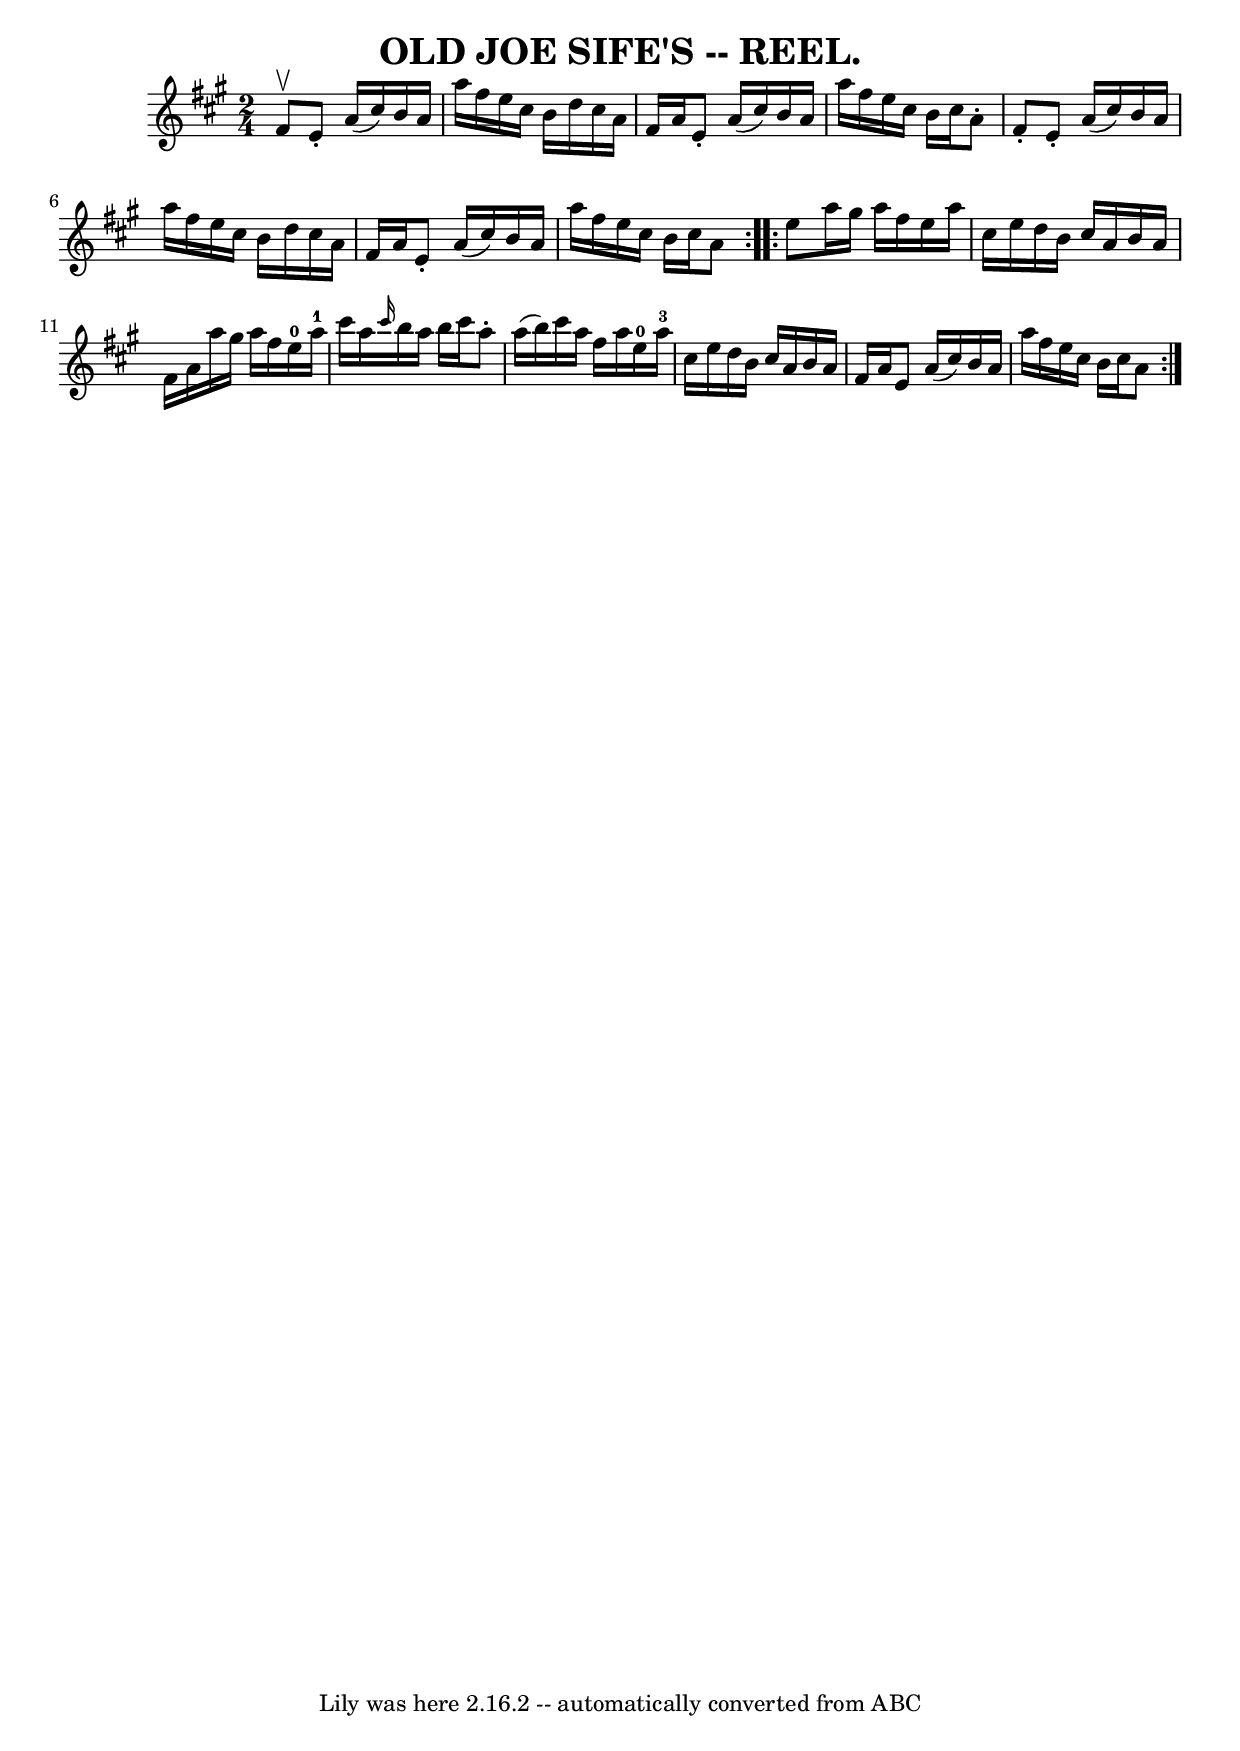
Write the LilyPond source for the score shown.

\version "2.16.2"
\include "Mammoth.ily"
\header {
  %% book = "Coles pg. 30.7"
  crossRefNumber = "15"
  footnotes = ""
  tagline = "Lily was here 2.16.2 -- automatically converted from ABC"
  title = "OLD JOE SIFE'S -- REEL."

}
voicedefault =  {



  \repeat volta 2 {

    \time 2/4 
    \key a \major
    fis'8^\upbow |
    e'8 -. a'16 (cis''16  -) b'16 a'16 a''16 fis''16  |
    e''16 cis''16 b'16    
    d''16 cis''16 a'16 fis'16 a'16  |
    e'8 -. a'16 (
    cis''16) b'16 a'16 a''16 fis''16  |
    e''16 cis''16    
    b'16 cis''16 a'8 -. fis'8 -. |
    e'8 -. a'16 (cis''16) 
    b'16 a'16 a''16 fis''16  |
    e''16 cis''16 b'16    
    d''16 cis''16 a'16 fis'16 a'16  |
    e'8 -. a'16 (
    cis''16) b'16 a'16 a''16 fis''16  |
    e''16 cis''16    
    b'16 cis''16 a'8  
  }     
  \repeat volta 2 {
    e''8  |
    a''16    
    gis''16 a''16 fis''16 e''16 a''16 cis''16 e''16  |
    
    d''16 b'16 cis''16 a'16 b'16 a'16 fis'16 a'16  |
    
    a''16 gis''16 a''16 fis''16 e''16-0 a''16-1 cis'''16    
    a''16  |
    \grace { cis'''16  
	   } b''16 a''16 b''16 cis'''16   
    a''8 -. a''16 (b''16) |
    cis'''16 a''16 fis''16    
    a''16 e''16-0 a''16-3 cis''16 e''16  |
    d''16 b'16 
    cis''16 a'16 b'16 a'16 fis'16 a'16  |
    e'8 a'16 (
    cis''16) b'16 a'16 a''16 fis''16  |
    e''16 cis''16    
    b'16 cis''16 a'8  
  }   

}

\score{
  <<

    \context Staff="default"
    {
      \voicedefault 
      
    }

  >>
  \layout {
    
  }
  \midi {
  }

}
